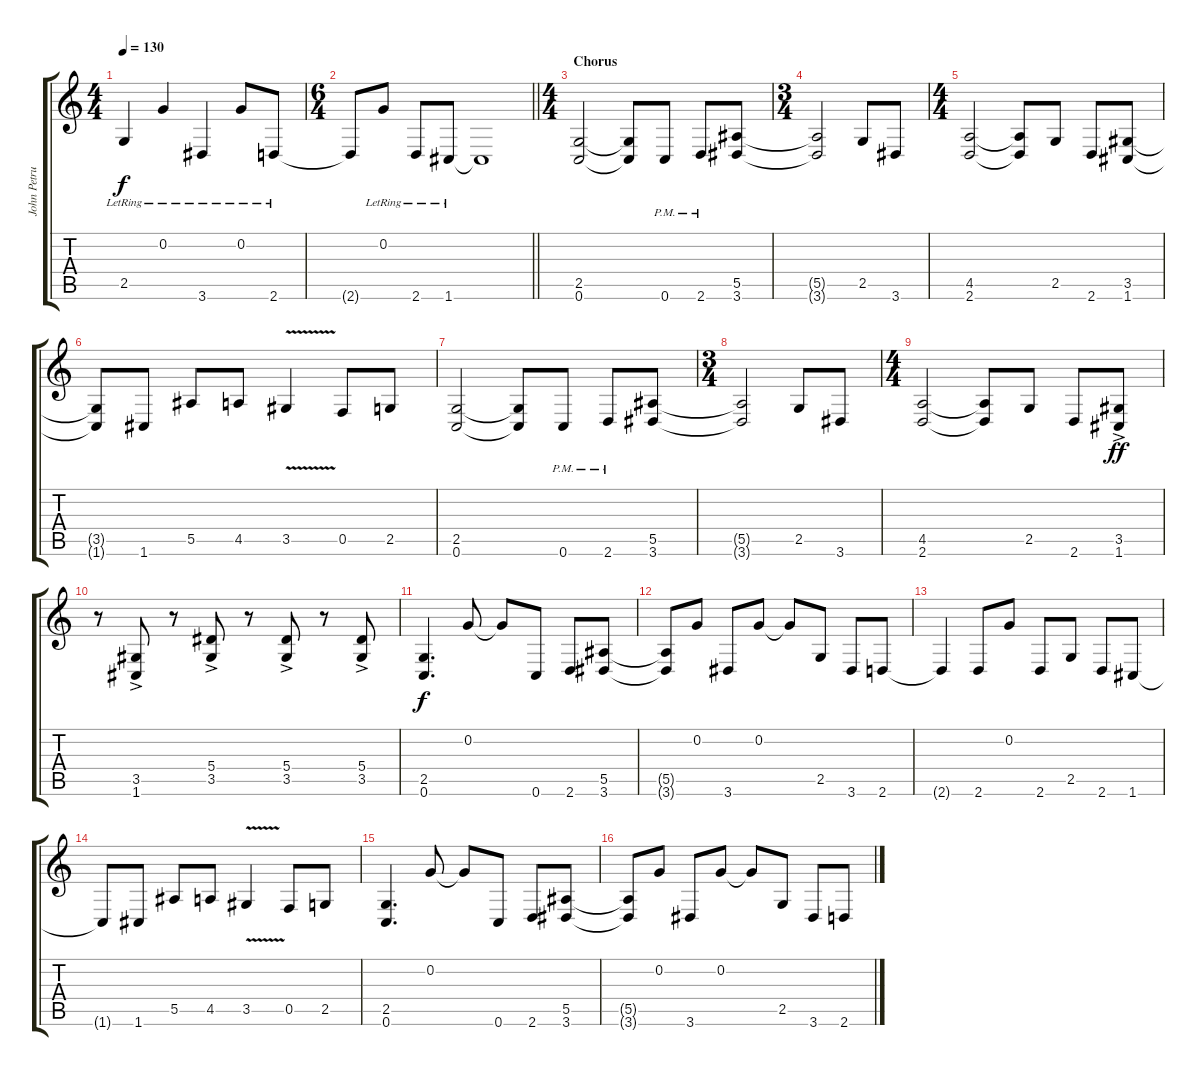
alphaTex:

\track ("John Petrucci" "John Petru") {instrument distortionguitar}
\staff {score tabs}
\tuning (C4 G3 Eb3 Bb2 F2 C2) {hide}
\ts (4 4)
\tempo 130
\clef g2
\ks c
2.5{lr}.4{dy f} 0.2{lr}.4 3.6{lr}.4 0.2{lr}.8 2.6{lr}.8 |
\ts (6 4)
\barLineRight lightlight
2.6{t}.8 0.2{lr}.8 2.6{lr}.8 1.6{lr}.8 1.6{t}.1 |
\ts (4 4)
\section ("" "Chorus")
(2.5 0.6).2{volume 15 instrument distortionguitar} (2.5{t} 0.6{t}).8 0.6{pm}.8 2.6{pm}.8 (5.5 3.6).8 |
\ts (3 4)
(5.5{t} 3.6{t}).2 2.5.8 3.6.8 |
\ts (4 4)
(4.5 2.6).2 (4.5{t} 2.6{t}).8 2.5.8 2.6.8 (3.5 1.6).8 |
(3.5{t} 1.6{t}).8 1.6.8 5.5.8 4.5.8 3.5{v}.4 0.5.8 2.5.8 |
(2.5 0.6).2 (2.5{t} 0.6{t}).8 0.6{pm}.8 2.6{pm}.8 (5.5 3.6).8 |
\ts (3 4)
(5.5{t} 3.6{t}).2 2.5.8 3.6.8 |
\ts (4 4)
(4.5 2.6).2 (4.5{t} 2.6{t}).8 2.5.8 2.6.8 (3.5{ac} 1.6).8{dy ff} |
r.8 (3.5{ac} 1.6).8 r.8 (5.4 3.5{ac}).8 r.8 (5.4 3.5{ac}).8 r.8 (5.4 3.5{ac}).8 |
(2.5 0.6).4{d dy f} 0.2.8 0.2{t}.8 0.6.8 2.6.8 (5.5 3.6).8 |
(5.5{t} 3.6{t}).8 0.2.8 3.6.8 0.2.8 0.2{t}.8 2.5.8 3.6.8 2.6.8 |
2.6{t}.4 2.6.8 0.2.8 2.6.8 2.5.8 2.6.8 1.6.8 |
1.6{t}.8 1.6.8 5.5.8 4.5.8 3.5{v}.4 0.5.8 2.5.8 |
(2.5 0.6).4{d} 0.2.8 0.2{t}.8 0.6.8 2.6.8 (5.5 3.6).8 |
(5.5{t} 3.6{t}).8 0.2.8 3.6.8 0.2.8 0.2{t}.8 2.5.8 3.6.8 2.6.8
